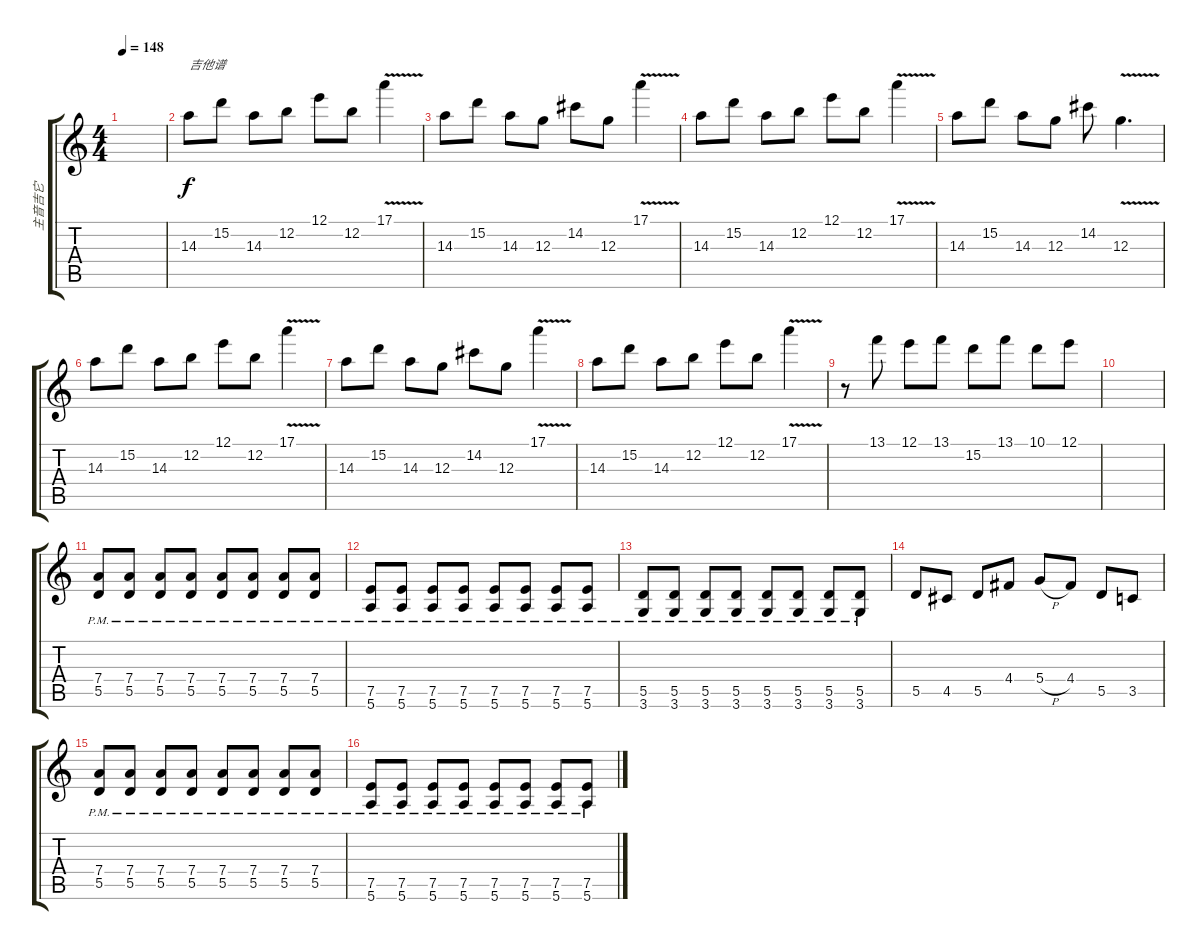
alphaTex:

\track ("主音吉它" "主音吉它") {instrument distortionguitar}
\staff {score tabs}
\tuning (E4 B3 G3 D3 A2 E2) {hide}
\ts (4 4)
\tempo 148
\clef g2
\ks c
|
14.3.8{txt "吉他谱"} 15.2.8 14.3.8 12.2.8 12.1.8 12.2.8 17.1{v}.4 |
14.3.8 15.2.8 14.3.8 12.3.8 14.2.8 12.3.8 17.1{v}.4 |
14.3.8 15.2.8 14.3.8 12.2.8 12.1.8 12.2.8 17.1{v}.4 |
14.3.8 15.2.8 14.3.8 12.3.8 14.2.8 12.3{v}.4{d} |
14.3.8 15.2.8 14.3.8 12.2.8 12.1.8 12.2.8 17.1{v}.4 |
14.3.8 15.2.8 14.3.8 12.3.8 14.2.8 12.3.8 17.1{v}.4 |
14.3.8 15.2.8 14.3.8 12.2.8 12.1.8 12.2.8 17.1{v}.4 |
r.8 13.1.8 12.1.8 13.1.8 15.2.8 13.1.8 10.1.8 12.1.8 |
|
(7.4{pm} 5.5).8 (7.4{pm} 5.5).8 (7.4{pm} 5.5).8 (7.4{pm} 5.5).8 (7.4{pm} 5.5).8 (7.4{pm} 5.5).8 (7.4{pm} 5.5).8 (7.4{pm} 5.5).8 |
(7.5{pm} 5.6).8 (7.5{pm} 5.6).8 (7.5{pm} 5.6).8 (7.5{pm} 5.6).8 (7.5{pm} 5.6).8 (7.5{pm} 5.6).8 (7.5{pm} 5.6).8 (7.5{pm} 5.6).8 |
(5.5{pm} 3.6).8 (5.5{pm} 3.6).8 (5.5{pm} 3.6).8 (5.5{pm} 3.6).8 (5.5{pm} 3.6).8 (5.5{pm} 3.6).8 (5.5{pm} 3.6).8 (5.5{pm} 3.6).8 |
5.5.8 4.5.8 5.5.8 4.4.8 5.4{h}.8 4.4.8 5.5.8 3.5.8 |
(7.4{pm} 5.5).8 (7.4{pm} 5.5).8 (7.4{pm} 5.5).8 (7.4{pm} 5.5).8 (7.4{pm} 5.5).8 (7.4{pm} 5.5).8 (7.4{pm} 5.5).8 (7.4{pm} 5.5).8 |
(7.5{pm} 5.6).8 (7.5{pm} 5.6).8 (7.5{pm} 5.6).8 (7.5{pm} 5.6).8 (7.5{pm} 5.6).8 (7.5{pm} 5.6).8 (7.5{pm} 5.6).8 (7.5{pm} 5.6).8
